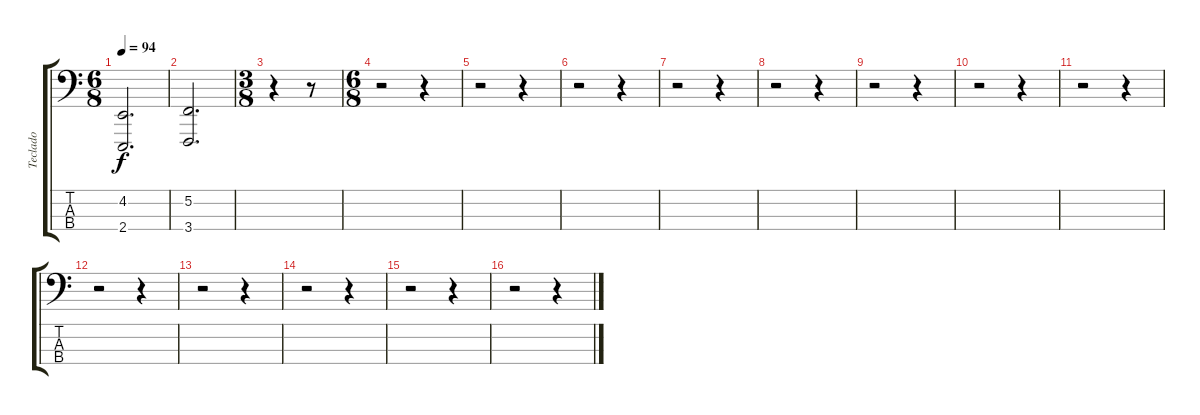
\track ("Teclado" "Teclado") {instrument acousticgrandpiano}
\staff {score tabs}
\tuning (F2 C2 G1 D1) {hide}
\ts (6 8)
\tempo 94
\clef f4
\ks c
(4.2 2.4).2{d dy f} |
(5.2 3.4).2{d} |
\ts (3 8)
r.4 r.8 |
\ts (6 8)
r.2 r.4 |
r.2 r.4 |
r.2 r.4 |
r.2 r.4 |
r.2 r.4 |
r.2 r.4 |
r.2 r.4 |
r.2 r.4 |
r.2 r.4 |
r.2 r.4 |
r.2 r.4 |
r.2 r.4 |
r.2 r.4
